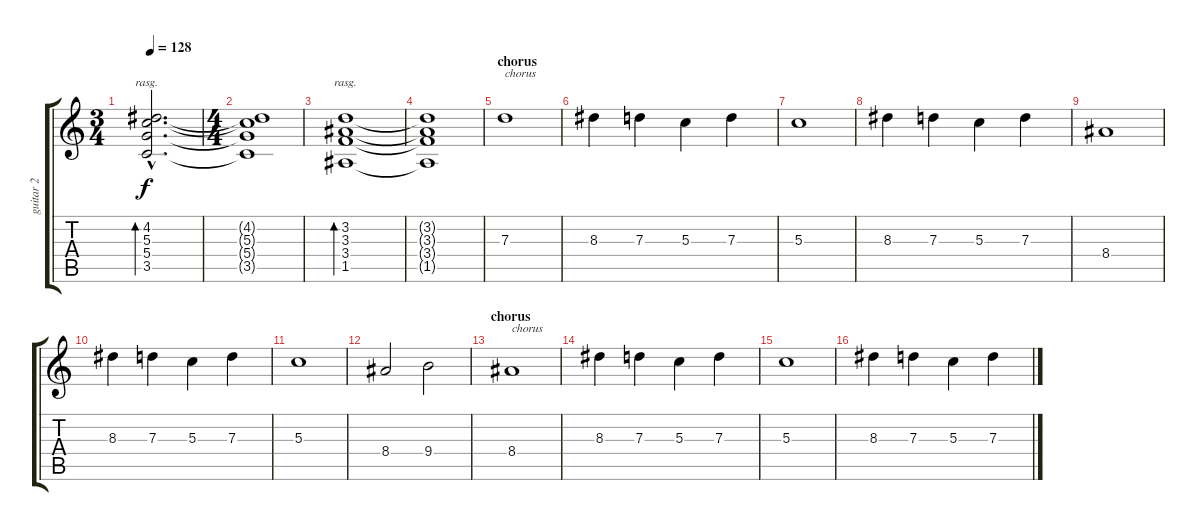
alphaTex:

\track ("guitar 2" "guitar 2") {instrument overdrivenguitar}
\staff {score tabs}
\tuning (E4 B3 G3 D3 A2 E2) {hide}
\ts (3 4)
\tempo 128
\clef g2
\ks c
(4.2{hac} 5.3{hac} 5.4{hac} 3.5{hac}).2{d bd 480 rasg ii dy f} |
\ts (4 4)
(4.2{t} 5.3{t} 5.4{t} 3.5{t}).1 |
(3.2 3.3 3.4 1.5).1{bd 480 rasg ii} |
(3.2{t} 3.3{t} 3.4{t} 1.5{t}).1 |
\section ("" "chorus")
7.3.1{txt "chorus"} |
8.3.4{volume 14} 7.3.4 5.3.4 7.3.4 |
5.3.1 |
8.3.4 7.3.4 5.3.4 7.3.4 |
8.4.1 |
8.3.4 7.3.4 5.3.4 7.3.4 |
5.3.1 |
8.4.2 9.4.2 |
\section ("" "chorus")
8.4.1{txt "chorus"} |
8.3.4{volume 14} 7.3.4 5.3.4 7.3.4 |
5.3.1 |
8.3.4 7.3.4 5.3.4 7.3.4
